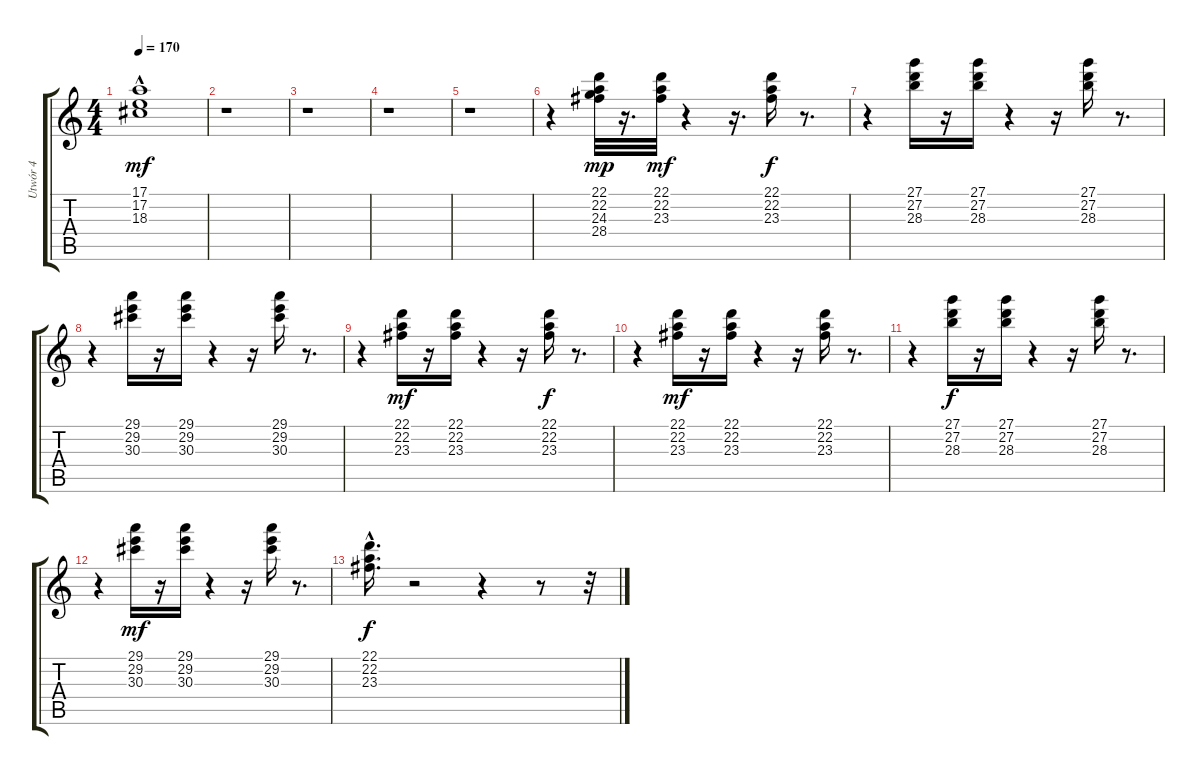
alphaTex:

\track ("Utwór 4" "Utwór 4") {instrument percussiveorgan}
\staff {score tabs}
\tuning (E4 B3 G3 D3 A2 E2) {hide}
\ts (4 4)
\tempo 170
\clef g2
\ks c
(17.1{hac} 17.2{hac} 18.3).1{dy mf} |
r.1 |
r.1 |
r.1 |
r.1 |
r.4 (22.1 22.2 24.3 28.4).32{dy mp} r.16{d} (22.1 22.2 23.3).32{dy mf} r.4 r.16{d} (22.1 22.2 23.3).16{dy f} r.8{d} |
r.4 (27.1 27.2 28.3).16 r.16 (27.1 27.2 28.3).16 r.4 r.16 (27.1 27.2 28.3).16 r.8{d} |
r.4 (29.1 29.2 30.3).16 r.16 (29.1 29.2 30.3).16 r.4 r.16 (29.1 29.2 30.3).16 r.8{d} |
r.4 (22.1 22.2 23.3).16{dy mf} r.16 (22.1 22.2 23.3).16 r.4 r.16 (22.1 22.2 23.3).16{dy f} r.8{d} |
r.4 (22.1 22.2 23.3).16{dy mf} r.16 (22.1 22.2 23.3).16 r.4 r.16 (22.1 22.2 23.3).16 r.8{d} |
r.4 (27.1 27.2 28.3).16{dy f} r.16 (27.1 27.2 28.3).16 r.4 r.16 (27.1 27.2 28.3).16 r.8{d} |
r.4 (29.1 29.2 30.3).16{dy mf} r.16 (29.1 29.2 30.3).16 r.4 r.16 (29.1 29.2 30.3).16 r.8{d} |
(22.1{hac} 22.2 23.3).16{d dy f} r.2 r.4 r.8 r.32
